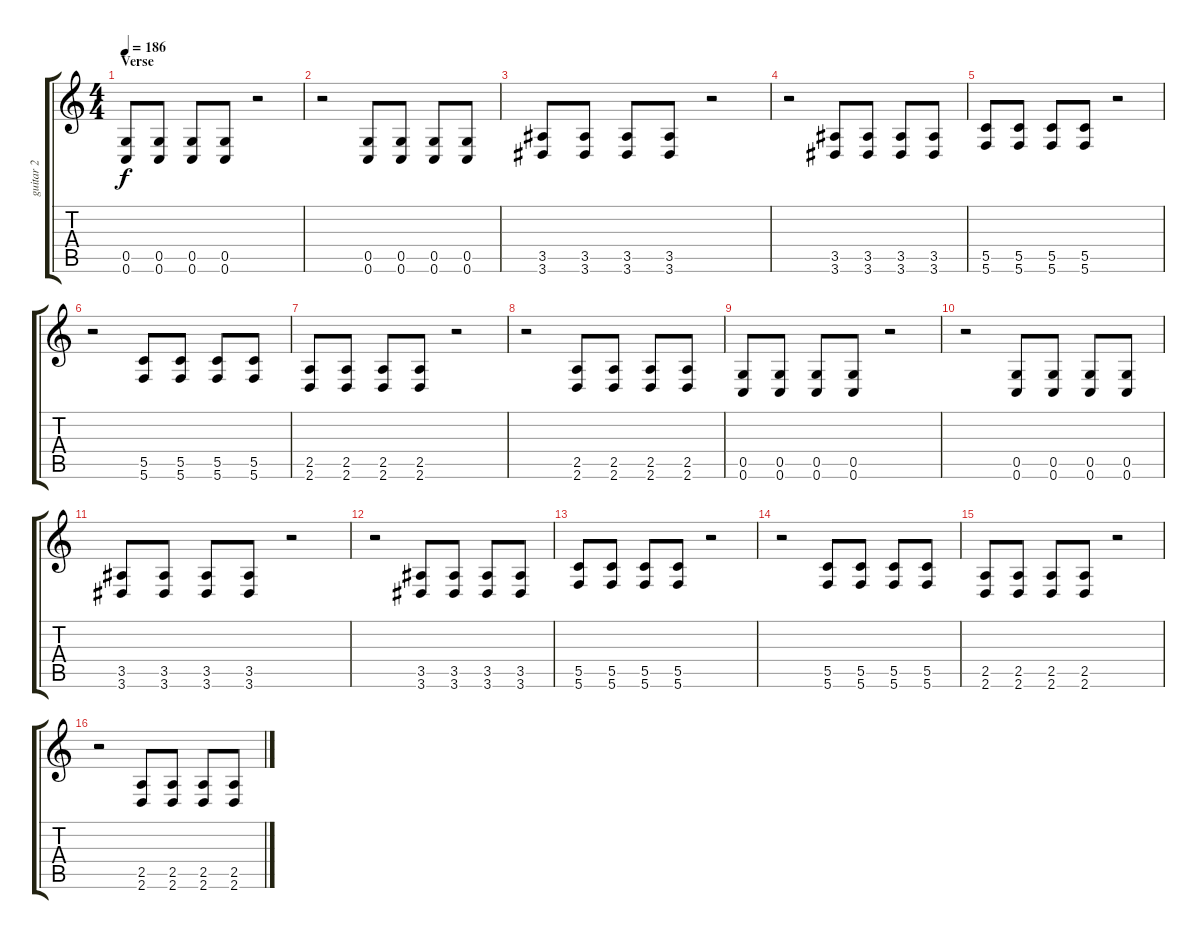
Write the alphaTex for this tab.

\track ("guitar 2" "guitar 2") {instrument distortionguitar}
\staff {score tabs}
\tuning (D4 A3 F3 C3 G2 C2) {hide}
\ts (4 4)
\section ("" "Verse")
\tempo 186
\clef g2
\ks c
(0.5 0.6).8{dy f} (0.5 0.6).8 (0.5 0.6).8 (0.5 0.6).8 r.2 |
r.2 (0.5 0.6).8 (0.5 0.6).8 (0.5 0.6).8 (0.5 0.6).8 |
(3.5 3.6).8 (3.5 3.6).8 (3.5 3.6).8 (3.5 3.6).8 r.2 |
r.2 (3.5 3.6).8 (3.5 3.6).8 (3.5 3.6).8 (3.5 3.6).8 |
(5.5 5.6).8 (5.5 5.6).8 (5.5 5.6).8 (5.5 5.6).8 r.2 |
r.2 (5.5 5.6).8 (5.5 5.6).8 (5.5 5.6).8 (5.5 5.6).8 |
(2.5 2.6).8 (2.5 2.6).8 (2.5 2.6).8 (2.5 2.6).8 r.2 |
r.2 (2.5 2.6).8 (2.5 2.6).8 (2.5 2.6).8 (2.5 2.6).8 |
(0.5 0.6).8 (0.5 0.6).8 (0.5 0.6).8 (0.5 0.6).8 r.2 |
r.2 (0.5 0.6).8 (0.5 0.6).8 (0.5 0.6).8 (0.5 0.6).8 |
(3.5 3.6).8 (3.5 3.6).8 (3.5 3.6).8 (3.5 3.6).8 r.2 |
r.2 (3.5 3.6).8 (3.5 3.6).8 (3.5 3.6).8 (3.5 3.6).8 |
(5.5 5.6).8 (5.5 5.6).8 (5.5 5.6).8 (5.5 5.6).8 r.2 |
r.2 (5.5 5.6).8 (5.5 5.6).8 (5.5 5.6).8 (5.5 5.6).8 |
(2.5 2.6).8 (2.5 2.6).8 (2.5 2.6).8 (2.5 2.6).8 r.2 |
r.2 (2.5 2.6).8 (2.5 2.6).8 (2.5 2.6).8 (2.5 2.6).8
